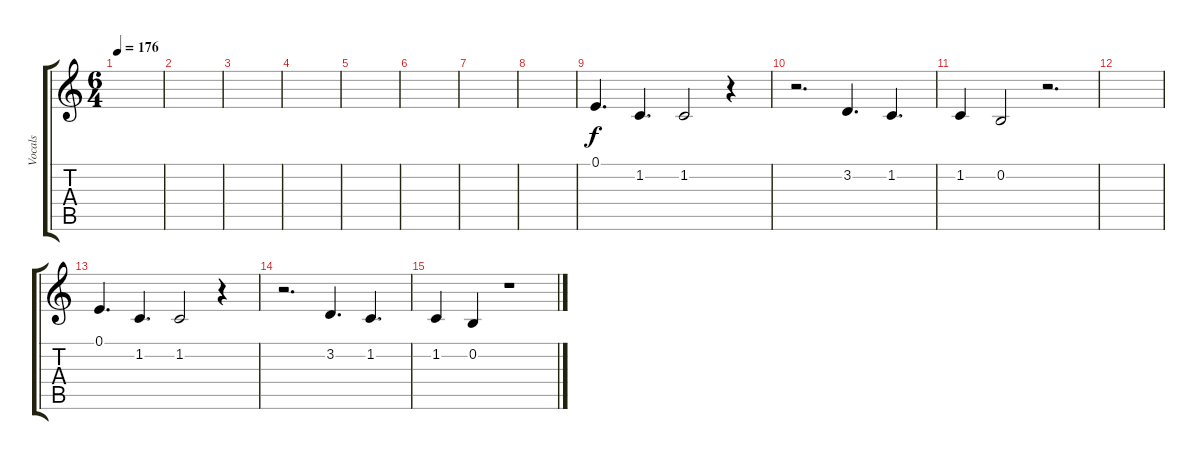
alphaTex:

\track ("Vocals" "Vocals") {instrument violin}
\staff {score tabs}
\tuning (E4 B3 G3 D3 A2 E2) {hide}
\ts (6 4)
\tempo 176
\clef g2
\ks c
|
|
|
|
|
|
|
|
0.1.4{d} 1.2.4{d} 1.2.2 r.4 |
r.2{d} 3.2.4{d} 1.2.4{d} |
1.2.4 0.2.2 r.2{d} |
|
0.1.4{d} 1.2.4{d} 1.2.2 r.4 |
r.2{d} 3.2.4{d} 1.2.4{d} |
1.2.4 0.2.4 r.1
